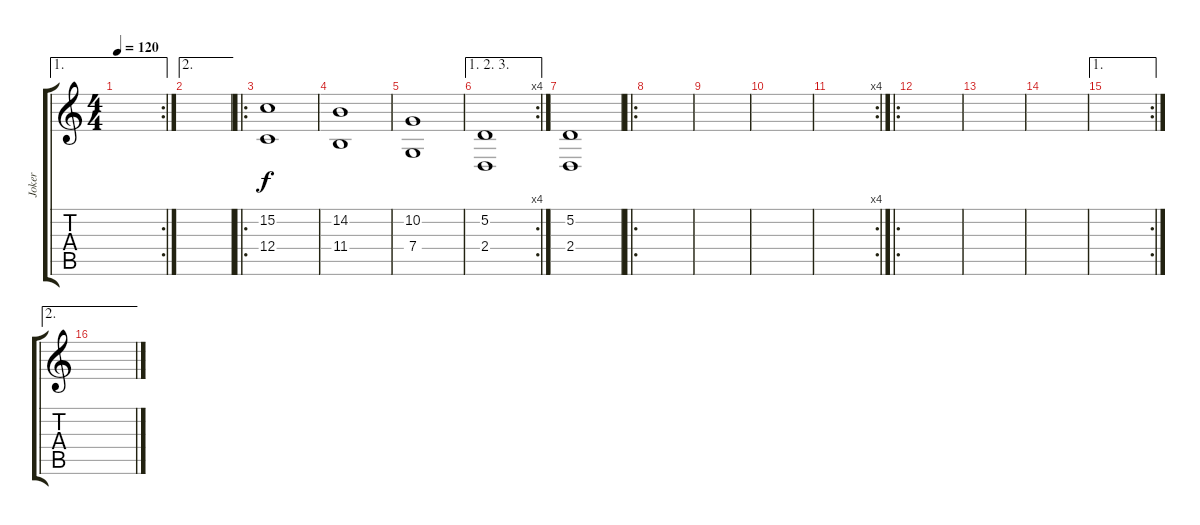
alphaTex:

\track ("Joker" "Joker") {instrument stringensemble2}
\staff {score tabs}
\tuning (D4 A3 F3 C3 G2 C2) {hide}
\ae 1
\rc 2
\ts (4 4)
\tempo 120
\clef g2
\ks c
|
\ae 2
|
\ro
(15.2 12.4).1 |
(14.2 11.4).1 |
(10.2 7.4).1 |
\ae (1 2 3)
\rc 4
(5.2 2.4).1 |
(5.2 2.4).1 |
\ro
|
|
|
\rc 4
|
\ro
|
|
|
\ae 1
\rc 2
|
\ae 2
